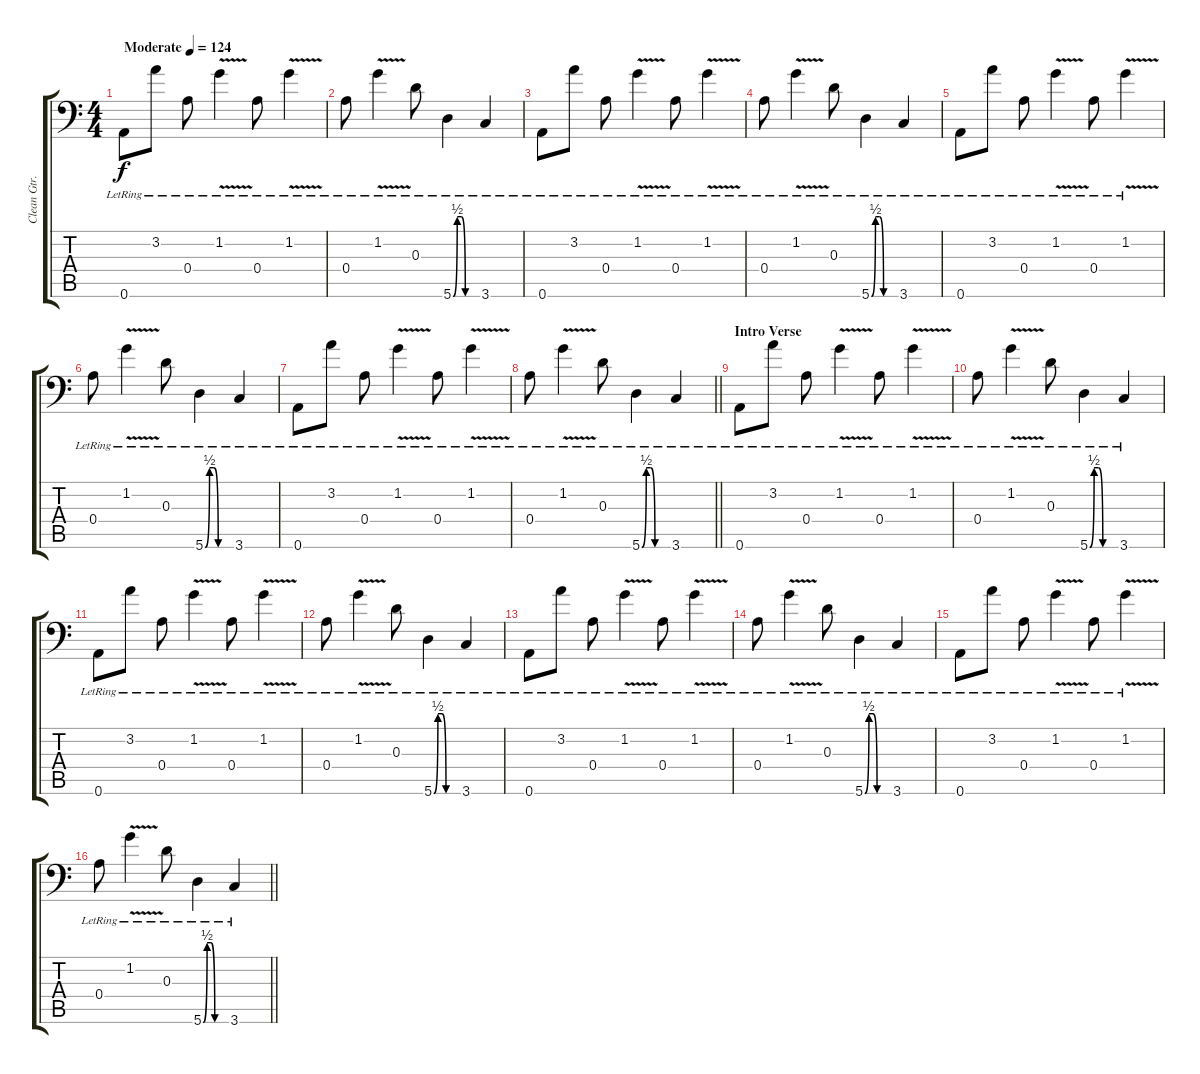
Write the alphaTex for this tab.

\track ("Clean Gtr. 1" "Clean Gtr.") {instrument electricguitarclean}
\staff {score tabs}
\tuning (B3 Gb3 D3 A2 E2 A1) {hide}
\ts (4 4)
\tempo (124 "Moderate")
\clef f4
\ks c
0.6{lr}.8{dy f instrument electricguitarclean} 3.2{lr}.8 0.4{lr}.8 1.2{v lr}.4 0.4{lr}.8 1.2{v lr}.4 |
0.4{lr}.8 1.2{v lr}.4 0.3{lr}.8 5.6{be (custom 0 0 10 2 20 2 30 0 60 0) lr}.4 3.6{lr}.4 |
0.6{lr}.8 3.2{lr}.8 0.4{lr}.8 1.2{v lr}.4 0.4{lr}.8 1.2{v lr}.4 |
0.4{lr}.8 1.2{v lr}.4 0.3{lr}.8 5.6{be (custom 0 0 10 2 20 2 30 0 60 0) lr}.4 3.6{lr}.4 |
0.6{lr}.8 3.2{lr}.8 0.4{lr}.8 1.2{v lr}.4 0.4{lr}.8 1.2{v lr}.4 |
0.4{lr}.8 1.2{v lr}.4 0.3{lr}.8 5.6{be (custom 0 0 10 2 20 2 30 0 60 0) lr}.4 3.6{lr}.4 |
0.6{lr}.8 3.2{lr}.8 0.4{lr}.8 1.2{v lr}.4 0.4{lr}.8 1.2{v lr}.4 |
\barLineRight lightlight
0.4{lr}.8 1.2{v lr}.4 0.3{lr}.8 5.6{be (custom 0 0 10 2 20 2 30 0 60 0) lr}.4 3.6{lr}.4 |
\section ("" "Intro Verse")
0.6{lr}.8 3.2{lr}.8 0.4{lr}.8 1.2{v lr}.4 0.4{lr}.8 1.2{v lr}.4 |
0.4{lr}.8 1.2{v lr}.4 0.3{lr}.8 5.6{be (custom 0 0 10 2 20 2 30 0 60 0) lr}.4 3.6{lr}.4 |
0.6{lr}.8 3.2{lr}.8 0.4{lr}.8 1.2{v lr}.4 0.4{lr}.8 1.2{v lr}.4 |
0.4{lr}.8 1.2{v lr}.4 0.3{lr}.8 5.6{be (custom 0 0 10 2 20 2 30 0 60 0) lr}.4 3.6{lr}.4 |
0.6{lr}.8 3.2{lr}.8 0.4{lr}.8 1.2{v lr}.4 0.4{lr}.8 1.2{v lr}.4 |
0.4{lr}.8 1.2{v lr}.4 0.3{lr}.8 5.6{be (custom 0 0 10 2 20 2 30 0 60 0) lr}.4 3.6{lr}.4 |
0.6{lr}.8 3.2{lr}.8 0.4{lr}.8 1.2{v lr}.4 0.4{lr}.8 1.2{v lr}.4 |
\barLineRight lightlight
0.4{lr}.8 1.2{v lr}.4 0.3{lr}.8 5.6{be (custom 0 0 10 2 20 2 30 0 60 0) lr}.4 3.6{lr}.4
